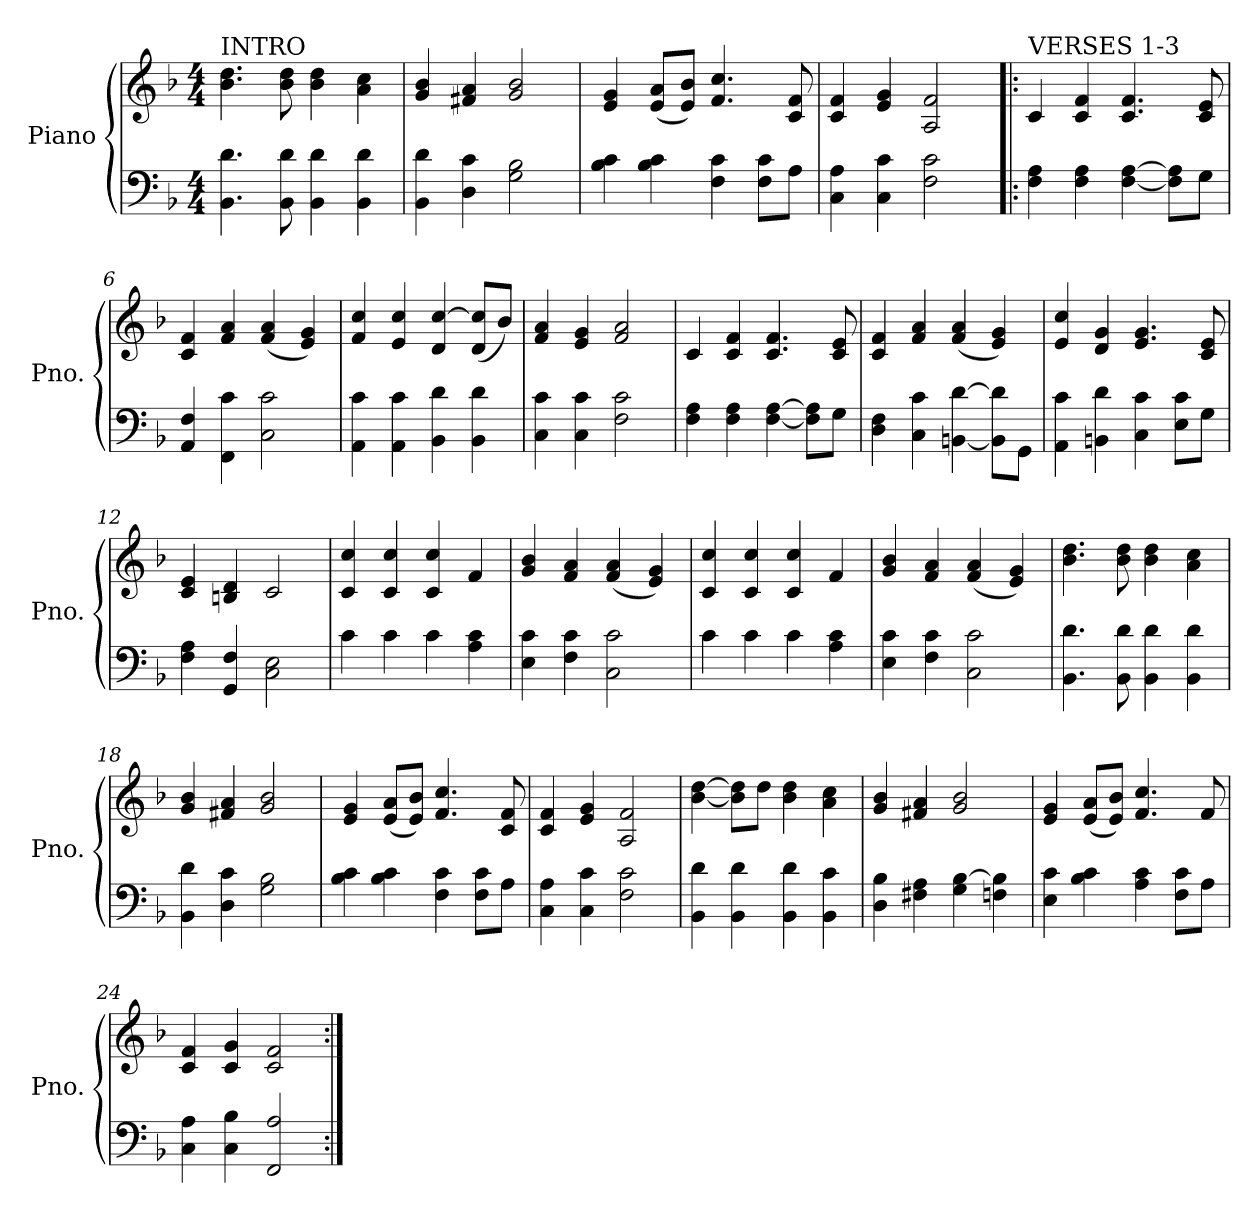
**kern	**kern
*part1	*part1
*staff2	*staff1
*I"Piano	*
*I'Pno.	*
*clefF4	*clefG2
*k[b-]	*k[b-]
*M4/4	*M4/4
=1	=1
!	!LO:TX:a:t=INTRO
4.BB-\ 4.d\	4.b-\ 4.dd\
8BB-\ 8d\	8b-\ 8dd\
4BB-\ 4d\	4b-\ 4dd\
4BB-\ 4d\	4a\ 4cc\
=2	=2
4BB-\ 4d\	4g/ 4b-/
4D\ 4c\	4f#X/ 4a/
2G\ 2B-\	2g/ 2b-/
=3	=3
4B-\ 4c\	4e/ 4g/
4B-\ 4c\	(8e/ 8a/L
.	8e/ 8b-/J)
4F\ 4c\	4.f/ 4.cc/
8F\ 8c\L	.
8A\J	8c/ 8f/
=4	=4
4C\ 4A\	4c/ 4f/
4C\ 4c\	4e/ 4g/
2F\ 2c\	2A/ 2f/
=5!|:	=5!|:
!	!LO:TX:a:t=VERSES 1-3
4F\ 4A\	4c/
4F\ 4A\	4c/ 4f/
[4F\ [4A\	4.c/ 4.f/
8F\] 8A\]L	.
8G\J	8c/ 8e/
=6	=6
4AA/ 4F/	4c/ 4f/
4FF\ 4c\	4f/ 4a/
2C\ 2c\	(4f/ 4a/
.	4e/ 4g/)
!!LO:LB:g=z
=7	=7
4AA\ 4c\	4f/ 4cc/
4AA\ 4c\	4e/ 4cc/
4BB-\ 4d\	4d/ [4cc/
4BB-\ 4d\	(8d/ 8cc/]L
.	8b-/J)
=8	=8
4C\ 4c\	4f/ 4a/
4C\ 4c\	4e/ 4g/
2F\ 2c\	2f/ 2a/
=9	=9
4F\ 4A\	4c/
4F\ 4A\	4c/ 4f/
[4F\ [4A\	4.c/ 4.f/
8F\] 8A\]L	.
8G\J	8c/ 8e/
=10	=10
4D\ 4F\	4c/ 4f/
4C\ 4c\	4f/ 4a/
[4BBn\ [4d\	(4f/ 4a/
8BB\] 8d\]L	4e/ 4g/)
8GG\J	.
=11	=11
4AA\ 4c\	4e/ 4cc/
4BBn\ 4d\	4d/ 4g/
4C\ 4c\	4.e/ 4.g/
8E\ 8c\L	.
8G\J	8c/ 8e/
=12	=12
4F\ 4A\	4c/ 4e/
4GG/ 4F/	4Bn/ 4d/
2C\ 2E\	2c/
!!LO:LB:g=z
=13	=13
4c\	4c/ 4cc/
4c\	4c/ 4cc/
4c\	4c/ 4cc/
4A\ 4c\	4f/
=14	=14
4E\ 4c\	4g/ 4b-/
4F\ 4c\	4f/ 4a/
2C\ 2c\	(4f/ 4a/
.	4e/ 4g/)
=15	=15
4c\	4c/ 4cc/
4c\	4c/ 4cc/
4c\	4c/ 4cc/
4A\ 4c\	4f/
=16	=16
4E\ 4c\	4g/ 4b-/
4F\ 4c\	4f/ 4a/
2C\ 2c\	(4f/ 4a/
.	4e/ 4g/)
=17	=17
4.BB-\ 4.d\	4.b-\ 4.dd\
8BB-\ 8d\	8b-\ 8dd\
4BB-\ 4d\	4b-\ 4dd\
4BB-\ 4d\	4a\ 4cc\
=18	=18
4BB-\ 4d\	4g/ 4b-/
4D\ 4c\	4f#X/ 4a/
2G\ 2B-\	2g/ 2b-/
=19	=19
4B-\ 4c\	4e/ 4g/
4B-\ 4c\	(8e/ 8a/L
.	8e/ 8b-/J)
4F\ 4c\	4.f/ 4.cc/
8F\ 8c\L	.
8A\J	8c/ 8f/
!!LO:LB:g=z
=20	=20
4C\ 4A\	4c/ 4f/
4C\ 4c\	4e/ 4g/
2F\ 2c\	2A/ 2f/
=21	=21
4BB-\ 4d\	[4b-\ [4dd\
4BB-\ 4d\	8b-\] 8dd\]L
.	8dd\J
4BB-\ 4d\	4b-\ 4dd\
4BB-\ 4c\	4a\ 4cc\
=22	=22
4D\ 4B-\	4g/ 4b-/
4F#X\ 4A\	4f#X/ 4a/
4G\ [4B-\	2g/ 2b-/
4Fn\ 4B-\]	.
=23	=23
4E\ 4c\	4e/ 4g/
4B-\ 4c\	(8e/ 8a/L
.	8e/ 8b-/J)
4A\ 4c\	4.f/ 4.cc/
8F\ 8c\L	.
8A\J	8f/
=24	=24
4C\ 4A\	4c/ 4f/
4C\ 4B-\	4c/ 4g/
2FF/ 2A/	2c/ 2f/
=:|!	=:|!
*-	*-
